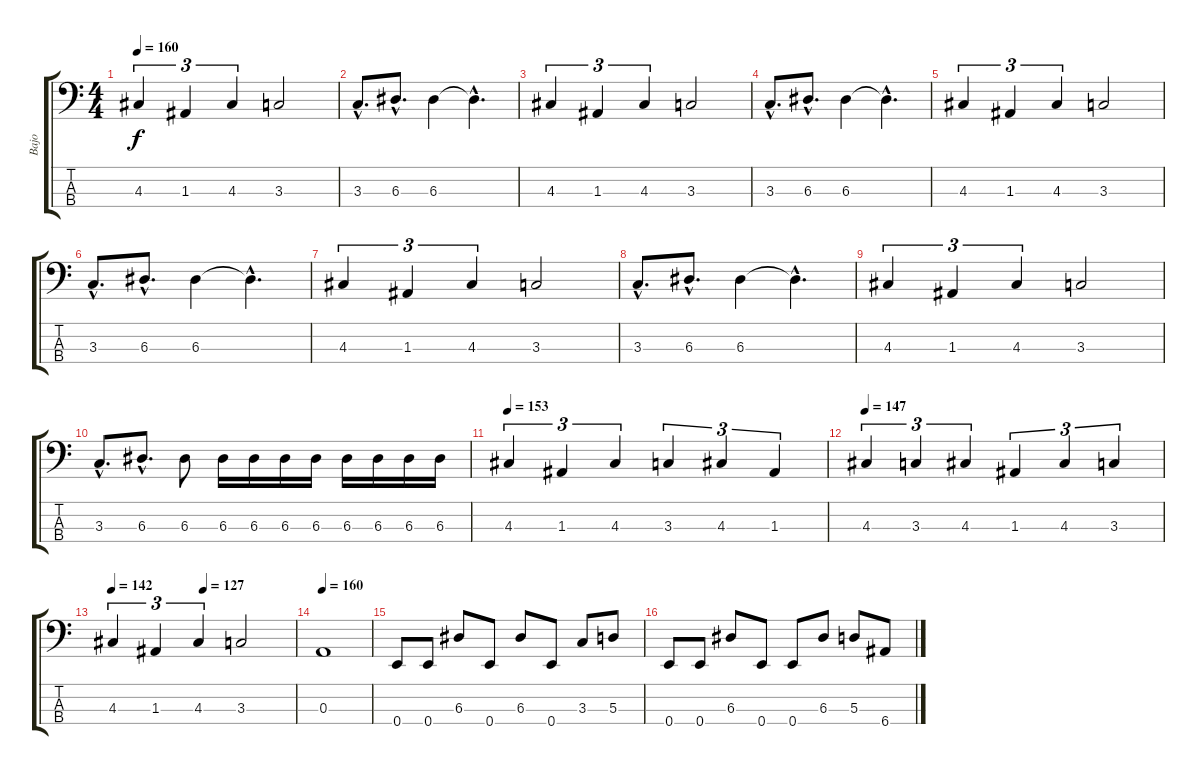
\track ("Bajo" "Bajo") {instrument electricbasspick}
\staff {score tabs}
\tuning (G2 D2 A1 E1) {hide}
\ts (4 4)
\tempo 160
\clef f4
\ks c
4.3.4{tu (3 2) dy f} 1.3.4{tu (3 2)} 4.3.4{tu (3 2)} 3.3.2 |
3.3{hac}.8{d} 6.3{hac}.8{d} 6.3.4 6.3{hac t}.4{d} |
4.3.4{tu (3 2)} 1.3.4{tu (3 2)} 4.3.4{tu (3 2)} 3.3.2 |
3.3{hac}.8{d} 6.3{hac}.8{d} 6.3.4 6.3{hac t}.4{d} |
4.3.4{tu (3 2)} 1.3.4{tu (3 2)} 4.3.4{tu (3 2)} 3.3.2 |
3.3{hac}.8{d} 6.3{hac}.8{d} 6.3.4 6.3{hac t}.4{d} |
4.3.4{tu (3 2)} 1.3.4{tu (3 2)} 4.3.4{tu (3 2)} 3.3.2 |
3.3{hac}.8{d} 6.3{hac}.8{d} 6.3.4 6.3{hac t}.4{d} |
4.3.4{tu (3 2)} 1.3.4{tu (3 2)} 4.3.4{tu (3 2)} 3.3.2 |
3.3{hac}.8{d} 6.3{hac}.8{d} 6.3.8 6.3.16 6.3.16 6.3.16 6.3.16 6.3.16 6.3.16 6.3.16 6.3.16 |
\tempo 153
4.3.4{tu (3 2)} 1.3.4{tu (3 2)} 4.3.4{tu (3 2)} 3.3.4{tu (3 2)} 4.3.4{tu (3 2)} 1.3.4{tu (3 2)} |
\tempo 147
4.3.4{tu (3 2)} 3.3.4{tu (3 2)} 4.3.4{tu (3 2)} 1.3.4{tu (3 2)} 4.3.4{tu (3 2)} 3.3.4{tu (3 2)} |
\tempo 142
\tempo (127 0.5)
4.3.4{tu (3 2)} 1.3.4{tu (3 2)} 4.3.4{tu (3 2)} 3.3.2 |
\tempo 160
0.3.1 |
0.4.8 0.4.8 6.3.8 0.4.8 6.3.8 0.4.8 3.3.8 5.3.8 |
0.4.8 0.4.8 6.3.8 0.4.8 0.4.8 6.3.8 5.3.8 6.4.8
